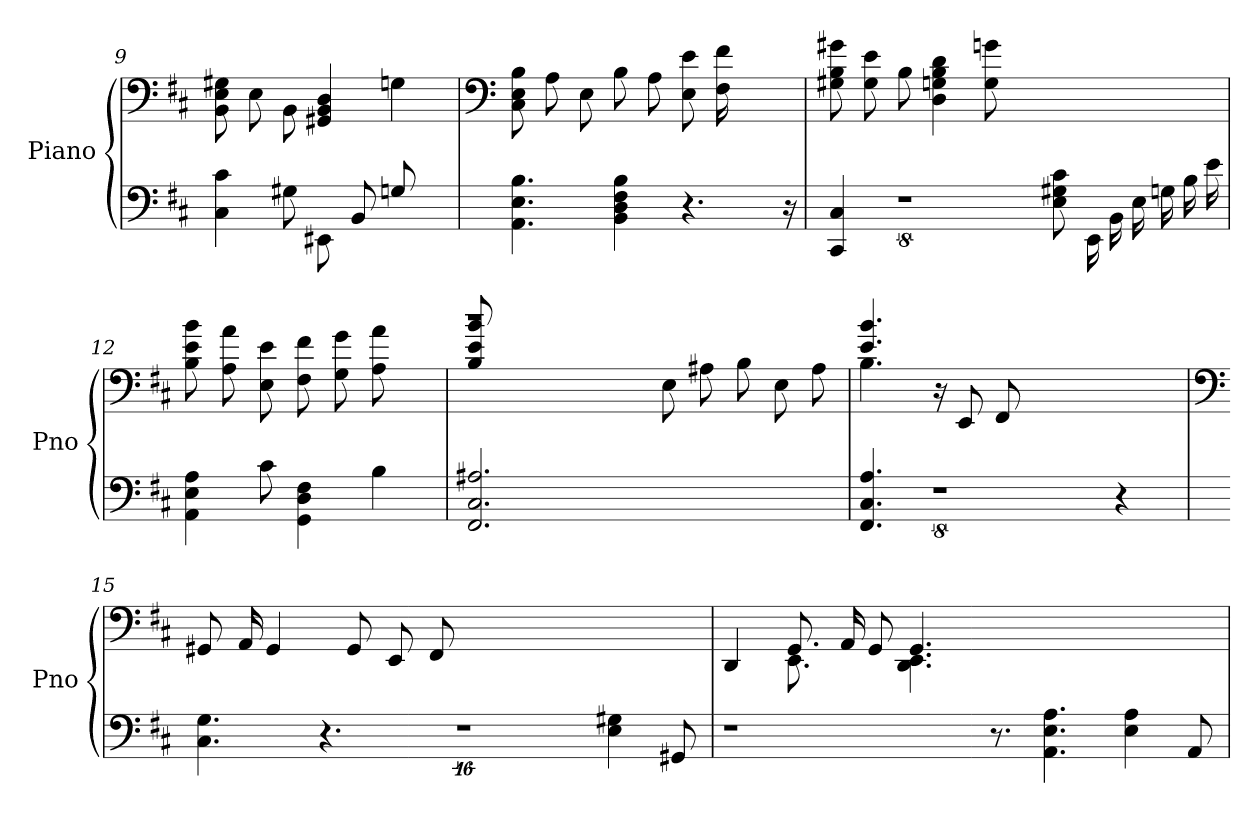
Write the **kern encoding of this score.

**kern	**kern
*part1	*part1
*staff2	*staff1
*I"Piano	*
*I'Pno	*
*clefF4	*clefF4
*k[f#c#]	*k[f#c#]
=9	=9
4c#\ 4C#\	8BB\ 8G#\ 8E\
.	8E\
8G#\	8BB\
8EE#\	4GG#/ 4D/ 4BB/
8BB/	.
8G/	4G\
8ryy	.
!!LO:LB:g=z
=10	=10
*	*clefF4
4.E\ 4.AA\ 4.B\	8B\ 8E\ 8C#\
.	8A\
.	8E\
4B\ 4D\ 4BB\ 4F#\	8B\
.	8A\
4.r	8E\ 8e\
.	16f#\ 16F#\
.	4ryy
16r	.
=11	=11
4C#/ 4CC#/	8g#\ 8B\ 8G#\
.	8G#\ 8e\
8%5r	8B\
.	4G\ 4D\ 4d\ 4B\
.	8G\ 8g\
.	2ryy
8G#\ 8E\ 8c#\	.
16EE\	.
16BB\	.
16E\	.
16G\	.
16B\	8ryy
16e\	.
=12	=12
4E\ 4AA\ 4A\	8B\ 8e\ 8b\
.	8a\ 8A\
8c#\	8E\ 8e\
4GG\ 4F#\ 4D\	8f#\ 8F#\
.	8G\ 8g\
4B\	8A\ 8a\
.	8ryy
=13	=13
*	*^
2.FF#/ 2.A#/ 2.C#/	1r	8e/ 8b/ 8B/
.	.	1.ryy
2..ryy	.	.
.	8E\	.
.	8A#\	.
.	8B\	.
.	8E\	.
.	8A#\	.
=14	=14	=14
*^	*	*
4.FF#/ 4.A/ 4.C#/	4.ryy	4.B\	4.b/ 4.e/
2..ryy	8%5r	16ryy	16r
.	.	8EE/	2ryy
.	.	8FF#/	.
.	.	2ryy	.
.	.	.	16ryy
.	4r	.	4ryy
.	.	16ryy	.
*v	*v	*	*
*	*v	*v
!!LO:LB:g=z
=15	=15
*	*clefF4
4.G\ 4.C#\	8GG#/
.	16AA/
.	4GG#/
4.r	.
.	8GG#/
.	8EE/
.	8FF#/
16%13r	.
.	1ryy
4E\ 4G#\	.
8GG#/	8ryy
=16	=16
*	*^
1r	4DD/	4ryy
.	8.GG/	8.EE\
.	16AA/	8.ryy
.	8GG/	.
.	4.GG/	4.EE\ 4.DD\
8.r	2...ryy	2...ryy
4.AA\ 4.A\ 4.E\	.	.
4E\ 4A\	.	.
8AA/	.	.
*	*v	*v
=	=
*-	*-
